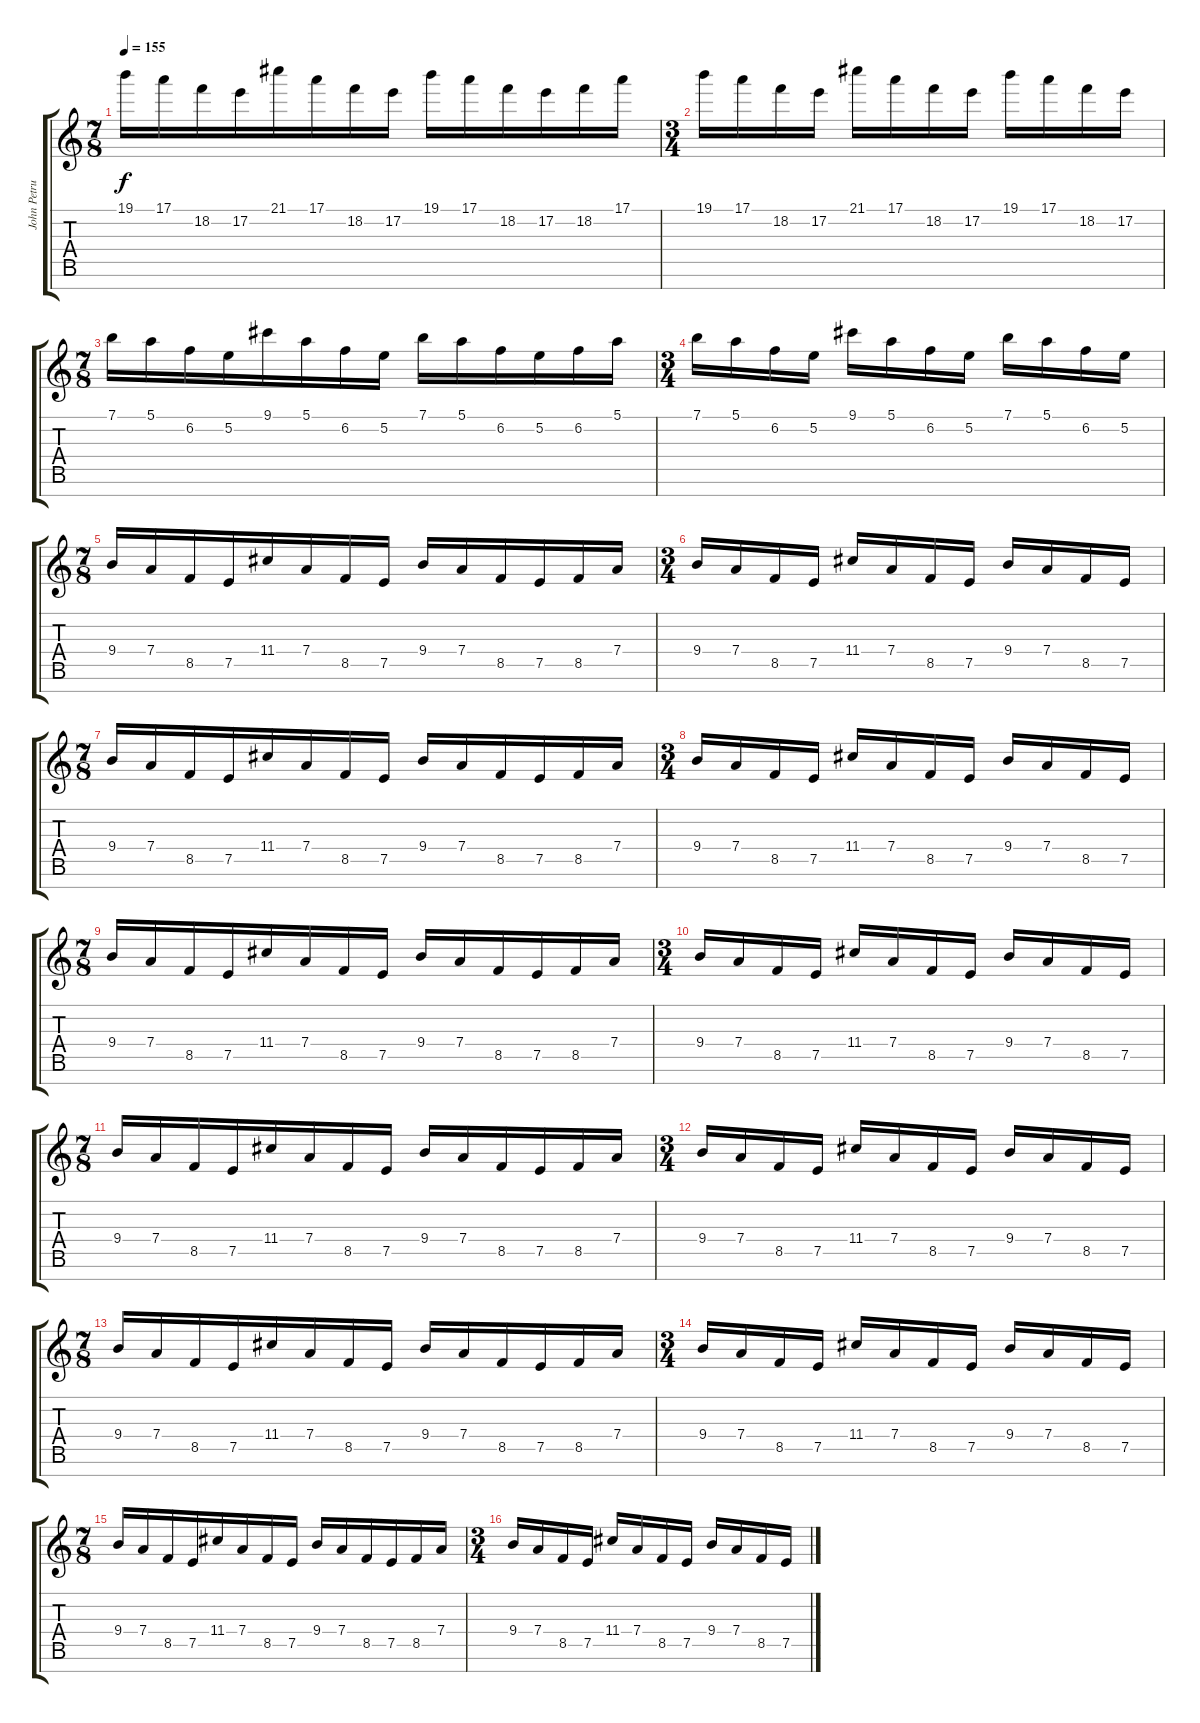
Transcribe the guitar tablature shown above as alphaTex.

\track ("John Petrucci (Solo)" "John Petru") {instrument distortionguitar}
\staff {score tabs}
\tuning (E4 B3 G3 D3 A2 E2 B1) {hide}
\ts (7 8)
\tempo 155
\clef g2
\ks c
19.1.16{dy f instrument distortionguitar} 17.1.16 18.2.16 17.2.16 21.1.16 17.1.16 18.2.16 17.2.16 19.1.16 17.1.16 18.2.16 17.2.16 18.2.16 17.1.16 |
\ts (3 4)
19.1.16 17.1.16 18.2.16 17.2.16 21.1.16 17.1.16 18.2.16 17.2.16 19.1.16 17.1.16 18.2.16 17.2.16 |
\ts (7 8)
7.1.16 5.1.16 6.2.16 5.2.16 9.1.16 5.1.16 6.2.16 5.2.16 7.1.16 5.1.16 6.2.16 5.2.16 6.2.16 5.1.16 |
\ts (3 4)
7.1.16 5.1.16 6.2.16 5.2.16 9.1.16 5.1.16 6.2.16 5.2.16 7.1.16 5.1.16 6.2.16 5.2.16 |
\ts (7 8)
9.4.16 7.4.16 8.5.16 7.5.16 11.4.16 7.4.16 8.5.16 7.5.16 9.4.16 7.4.16 8.5.16 7.5.16 8.5.16 7.4.16 |
\ts (3 4)
9.4.16 7.4.16 8.5.16 7.5.16 11.4.16 7.4.16 8.5.16 7.5.16 9.4.16 7.4.16 8.5.16 7.5.16 |
\ts (7 8)
9.4.16 7.4.16 8.5.16 7.5.16 11.4.16 7.4.16 8.5.16 7.5.16 9.4.16 7.4.16 8.5.16 7.5.16 8.5.16 7.4.16 |
\ts (3 4)
9.4.16 7.4.16 8.5.16 7.5.16 11.4.16 7.4.16 8.5.16 7.5.16 9.4.16 7.4.16 8.5.16 7.5.16 |
\ts (7 8)
9.4.16 7.4.16 8.5.16 7.5.16 11.4.16 7.4.16 8.5.16 7.5.16 9.4.16 7.4.16 8.5.16 7.5.16 8.5.16 7.4.16 |
\ts (3 4)
9.4.16 7.4.16 8.5.16 7.5.16 11.4.16 7.4.16 8.5.16 7.5.16 9.4.16 7.4.16 8.5.16 7.5.16 |
\ts (7 8)
9.4.16 7.4.16 8.5.16 7.5.16 11.4.16 7.4.16 8.5.16 7.5.16 9.4.16 7.4.16 8.5.16 7.5.16 8.5.16 7.4.16 |
\ts (3 4)
9.4.16 7.4.16 8.5.16 7.5.16 11.4.16 7.4.16 8.5.16 7.5.16 9.4.16 7.4.16 8.5.16 7.5.16 |
\ts (7 8)
9.4.16 7.4.16 8.5.16 7.5.16 11.4.16 7.4.16 8.5.16 7.5.16 9.4.16 7.4.16 8.5.16 7.5.16 8.5.16 7.4.16 |
\ts (3 4)
9.4.16 7.4.16 8.5.16 7.5.16 11.4.16 7.4.16 8.5.16 7.5.16 9.4.16 7.4.16 8.5.16 7.5.16 |
\ts (7 8)
9.4.16 7.4.16 8.5.16 7.5.16 11.4.16 7.4.16 8.5.16 7.5.16 9.4.16 7.4.16 8.5.16 7.5.16 8.5.16 7.4.16 |
\ts (3 4)
9.4.16 7.4.16 8.5.16 7.5.16 11.4.16 7.4.16 8.5.16 7.5.16 9.4.16 7.4.16 8.5.16 7.5.16
